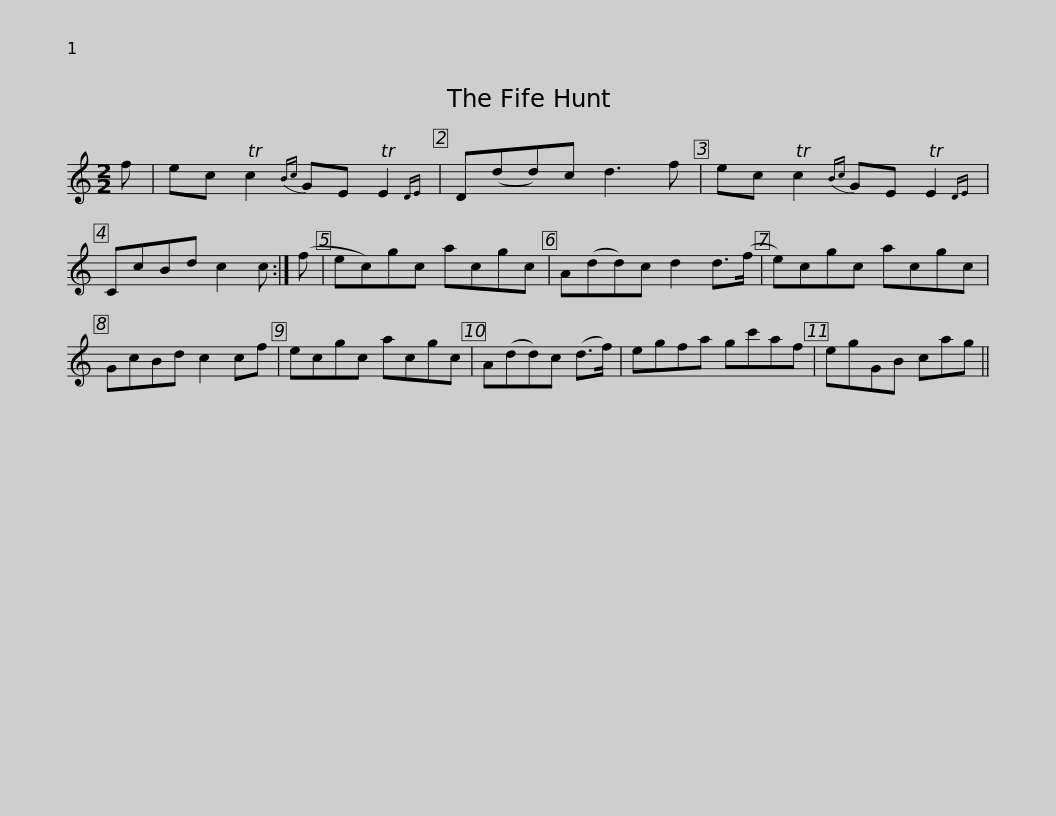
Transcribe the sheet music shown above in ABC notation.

X:1
L:1/8
M:2/2
I:linebreak $
K:C
V:1 treble
V:1
 f | ec Tc2{Bc} GE TE2{DE} | D(dd)c d3 f | ec Tc2{Bc} GE TE2{DE} | CcBd c2 c :| %5
 (f | ec)gc acgc |$ A(dd)c d2 d>(f | e)cgc acgc | GcBd c2 cf | %10
 ecgc acgc | A(dd)c (d>f) | egfa gc'af |$ egGB cag || %14
